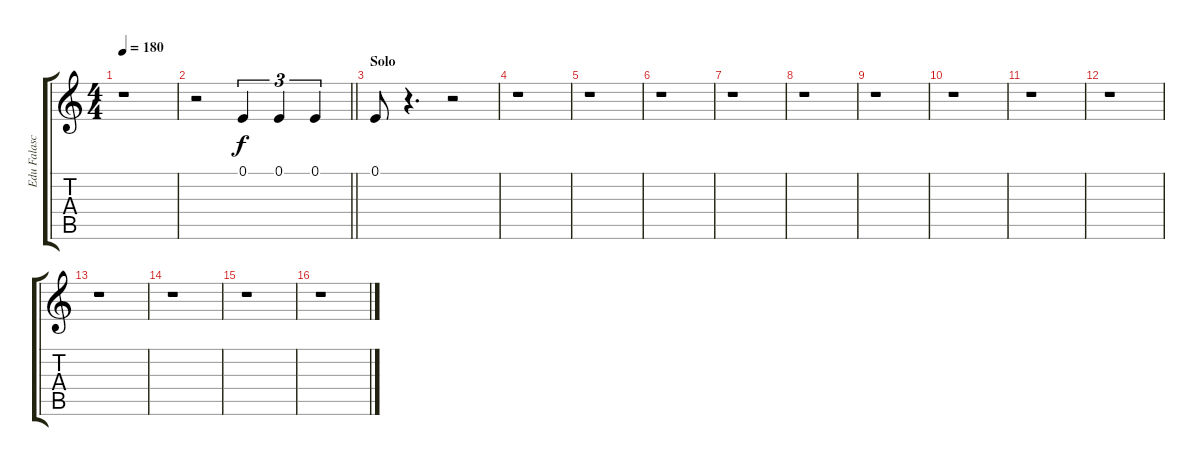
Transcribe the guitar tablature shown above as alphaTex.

\track ("Edu Falaschi" "Edu Falasc") {instrument clarinet}
\staff {score tabs}
\tuning (E4 B3 G3 D3 A2 E2) {hide}
\ts (4 4)
\tempo 180
\clef g2
\ks c
r.1{dy f} |
\barLineRight lightlight
r.2 0.1.4{tu (3 2)} 0.1.4{tu (3 2)} 0.1.4{tu (3 2)} |
\section ("" "Solo")
0.1.8 r.4{d} r.2 |
r.1 |
r.1 |
r.1 |
r.1 |
r.1 |
r.1 |
r.1 |
r.1 |
r.1 |
r.1 |
r.1 |
r.1 |
r.1
